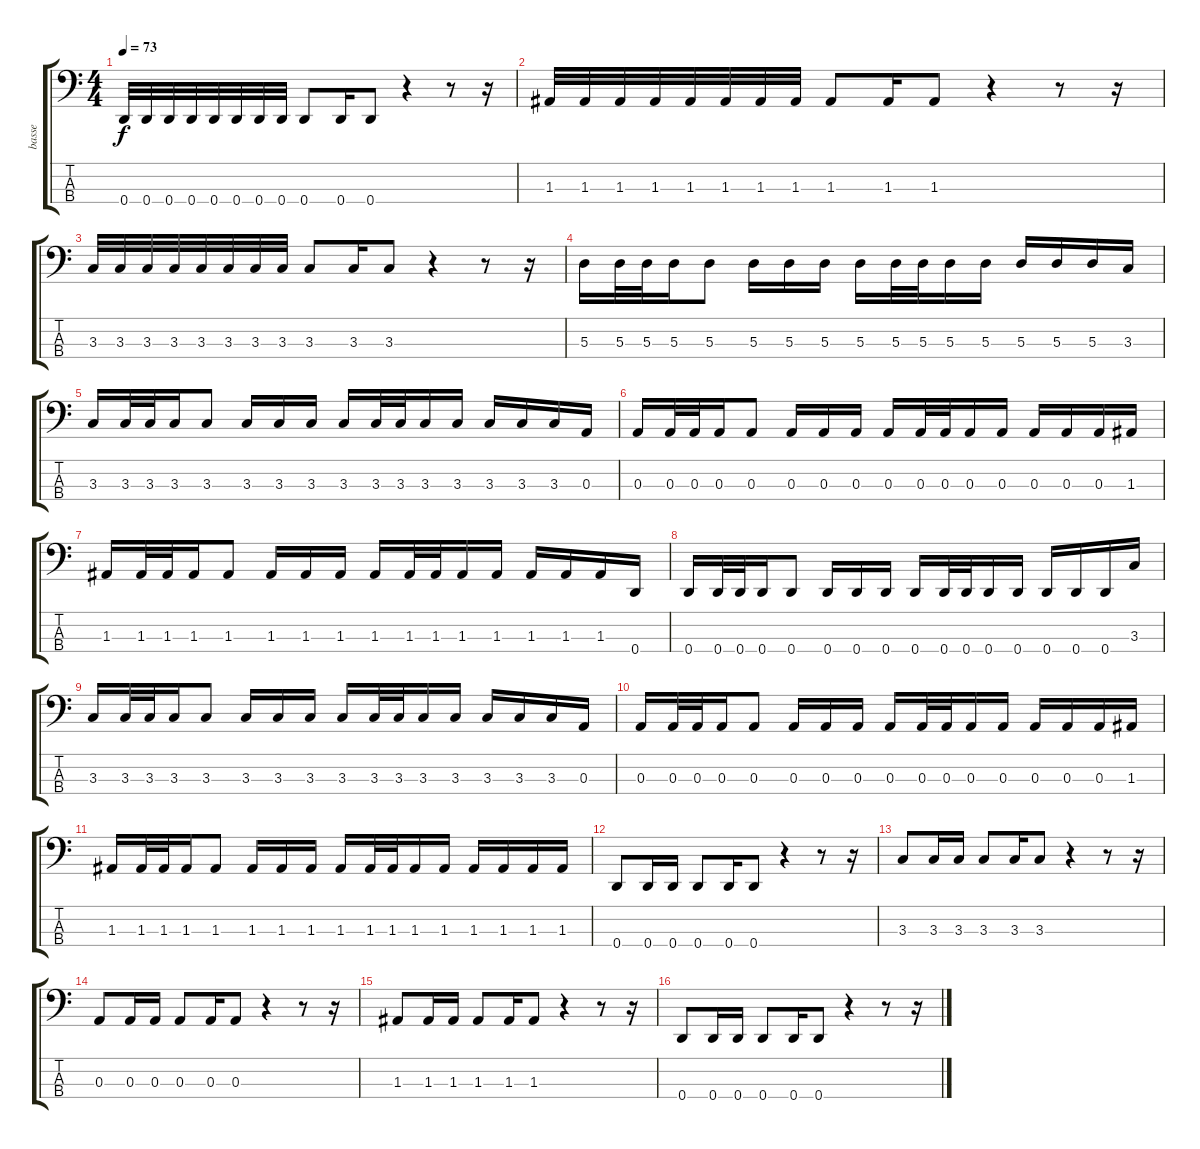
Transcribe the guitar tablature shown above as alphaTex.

\track ("basse" "basse") {instrument electricbasspick}
\staff {score tabs}
\tuning (G2 D2 A1 D1) {hide}
\ts (4 4)
\tempo 73
\clef f4
\ks c
0.4.32{dy f} 0.4.32 0.4.32 0.4.32 0.4.32 0.4.32 0.4.32 0.4.32 0.4.8 0.4.16 0.4.8 r.4 r.8 r.16 |
1.3.32 1.3.32 1.3.32 1.3.32 1.3.32 1.3.32 1.3.32 1.3.32 1.3.8 1.3.16 1.3.8 r.4 r.8 r.16 |
3.3.32 3.3.32 3.3.32 3.3.32 3.3.32 3.3.32 3.3.32 3.3.32 3.3.8 3.3.16 3.3.8 r.4 r.8 r.16 |
5.3.16 5.3.32 5.3.32 5.3.16 5.3.8 5.3.16 5.3.16 5.3.16 5.3.16 5.3.32 5.3.32 5.3.16 5.3.16 5.3.16 5.3.16 5.3.16 3.3.16 |
3.3.16 3.3.32 3.3.32 3.3.16 3.3.8 3.3.16 3.3.16 3.3.16 3.3.16 3.3.32 3.3.32 3.3.16 3.3.16 3.3.16 3.3.16 3.3.16 0.3.16 |
0.3.16 0.3.32 0.3.32 0.3.16 0.3.8 0.3.16 0.3.16 0.3.16 0.3.16 0.3.32 0.3.32 0.3.16 0.3.16 0.3.16 0.3.16 0.3.16 1.3.16 |
1.3.16 1.3.32 1.3.32 1.3.16 1.3.8 1.3.16 1.3.16 1.3.16 1.3.16 1.3.32 1.3.32 1.3.16 1.3.16 1.3.16 1.3.16 1.3.16 0.4.16 |
0.4.16 0.4.32 0.4.32 0.4.16 0.4.8 0.4.16 0.4.16 0.4.16 0.4.16 0.4.32 0.4.32 0.4.16 0.4.16 0.4.16 0.4.16 0.4.16 3.3.16 |
3.3.16 3.3.32 3.3.32 3.3.16 3.3.8 3.3.16 3.3.16 3.3.16 3.3.16 3.3.32 3.3.32 3.3.16 3.3.16 3.3.16 3.3.16 3.3.16 0.3.16 |
0.3.16 0.3.32 0.3.32 0.3.16 0.3.8 0.3.16 0.3.16 0.3.16 0.3.16 0.3.32 0.3.32 0.3.16 0.3.16 0.3.16 0.3.16 0.3.16 1.3.16 |
1.3.16 1.3.32 1.3.32 1.3.16 1.3.8 1.3.16 1.3.16 1.3.16 1.3.16 1.3.32 1.3.32 1.3.16 1.3.16 1.3.16 1.3.16 1.3.16 1.3.16 |
0.4.8 0.4.16 0.4.16 0.4.8 0.4.16 0.4.8 r.4 r.8 r.16 |
3.3.8 3.3.16 3.3.16 3.3.8 3.3.16 3.3.8 r.4 r.8 r.16 |
0.3.8 0.3.16 0.3.16 0.3.8 0.3.16 0.3.8 r.4 r.8 r.16 |
1.3.8 1.3.16 1.3.16 1.3.8 1.3.16 1.3.8 r.4 r.8 r.16 |
0.4.8{volume 11} 0.4.16 0.4.16 0.4.8 0.4.16 0.4.8 r.4 r.8 r.16
